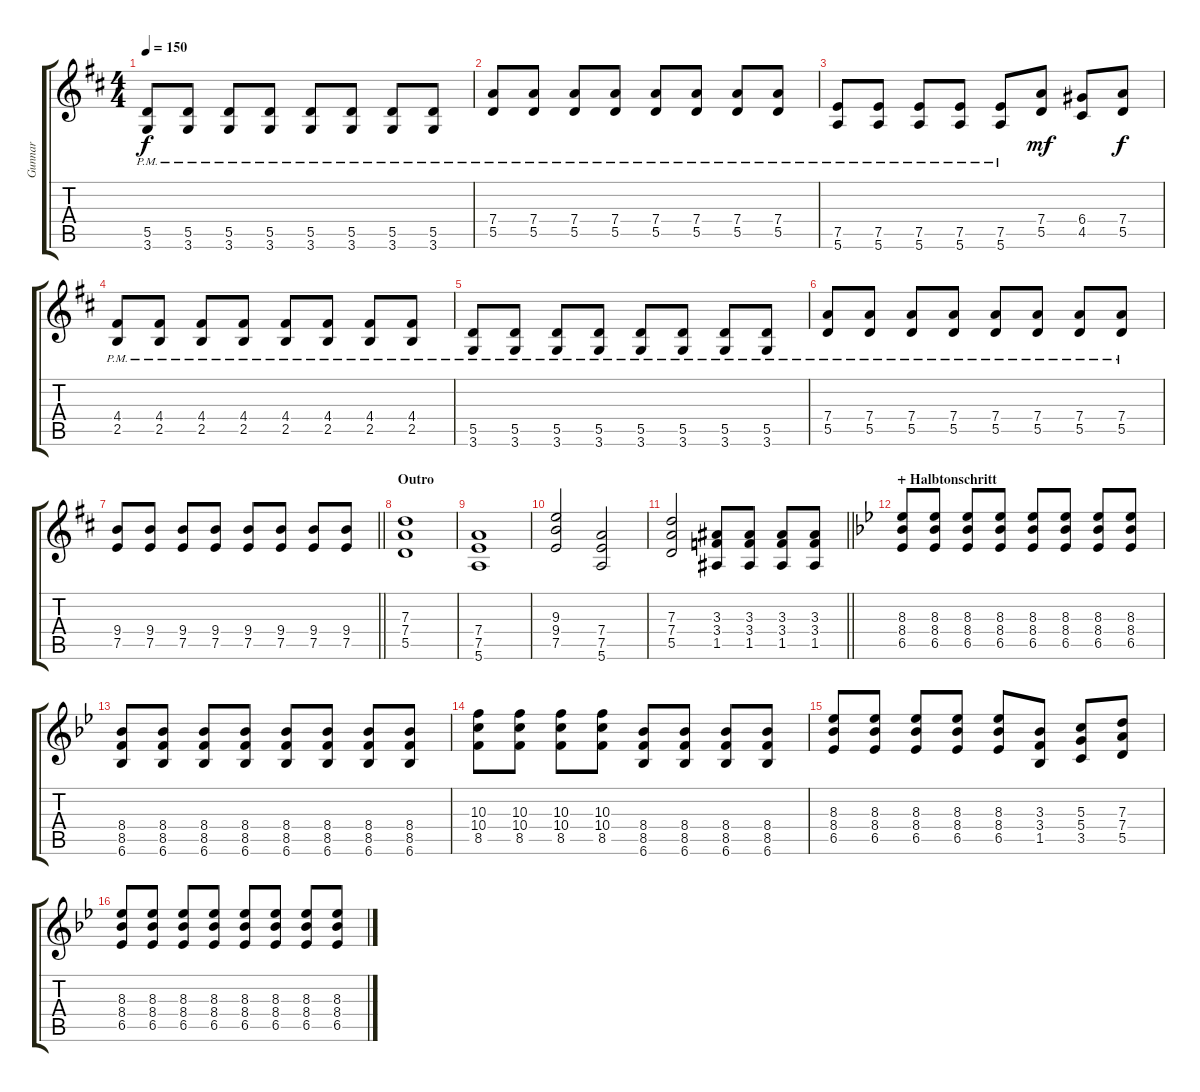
\track ("Gunnar" "Gunnar") {instrument distortionguitar}
\staff {score tabs}
\tuning (E4 B3 G3 D3 A2 E2) {hide}
\ts (4 4)
\tempo 150
\clef g2
\ks d
(5.5{pm} 3.6{pm}).8{dy f} (5.5{pm} 3.6{pm}).8 (5.5{pm} 3.6{pm}).8 (5.5{pm} 3.6{pm}).8 (5.5{pm} 3.6{pm}).8 (5.5{pm} 3.6{pm}).8 (5.5{pm} 3.6{pm}).8 (5.5{pm} 3.6{pm}).8 |
(7.4{pm} 5.5{pm}).8 (7.4{pm} 5.5{pm}).8 (7.4{pm} 5.5{pm}).8 (7.4{pm} 5.5{pm}).8 (7.4{pm} 5.5{pm}).8 (7.4{pm} 5.5{pm}).8 (7.4{pm} 5.5{pm}).8 (7.4{pm} 5.5{pm}).8 |
(7.5{pm} 5.6{pm}).8 (7.5{pm} 5.6{pm}).8 (7.5{pm} 5.6{pm}).8 (7.5{pm} 5.6{pm}).8 (7.5{pm} 5.6{pm}).8 (7.4 5.5).8{dy mf} (6.4 4.5).8 (7.4 5.5).8{dy f} |
(4.4{pm} 2.5{pm}).8 (4.4{pm} 2.5{pm}).8 (4.4{pm} 2.5{pm}).8 (4.4{pm} 2.5{pm}).8 (4.4{pm} 2.5{pm}).8 (4.4{pm} 2.5{pm}).8 (4.4{pm} 2.5{pm}).8 (4.4{pm} 2.5{pm}).8 |
(5.5{pm} 3.6{pm}).8 (5.5{pm} 3.6{pm}).8 (5.5{pm} 3.6{pm}).8 (5.5{pm} 3.6{pm}).8 (5.5{pm} 3.6{pm}).8 (5.5{pm} 3.6{pm}).8 (5.5{pm} 3.6{pm}).8 (5.5{pm} 3.6{pm}).8 |
(7.4{pm} 5.5{pm}).8 (7.4{pm} 5.5{pm}).8 (7.4{pm} 5.5{pm}).8 (7.4{pm} 5.5{pm}).8 (7.4{pm} 5.5{pm}).8 (7.4{pm} 5.5{pm}).8 (7.4{pm} 5.5{pm}).8 (7.4{pm} 5.5{pm}).8 |
\barLineRight lightlight
(9.4 7.5).8 (9.4 7.5).8 (9.4 7.5).8 (9.4 7.5).8 (9.4 7.5).8 (9.4 7.5).8 (9.4 7.5).8 (9.4 7.5).8 |
\section ("" "Outro")
(7.3 7.4 5.5).1 |
(7.4 7.5 5.6).1 |
(9.3 9.4 7.5).2 (7.4 7.5 5.6).2 |
\barLineRight lightlight
(7.3 7.4 5.5).2 (3.3 3.4 1.5).8 (3.3 3.4 1.5).8 (3.3 3.4 1.5).8 (3.3 3.4 1.5).8 |
\section ("" "+ Halbtonschritt")
\ks bb
(8.3 8.4 6.5).8 (8.3 8.4 6.5).8 (8.3 8.4 6.5).8 (8.3 8.4 6.5).8 (8.3 8.4 6.5).8 (8.3 8.4 6.5).8 (8.3 8.4 6.5).8 (8.3 8.4 6.5).8 |
(8.4 8.5 6.6).8 (8.4 8.5 6.6).8 (8.4 8.5 6.6).8 (8.4 8.5 6.6).8 (8.4 8.5 6.6).8 (8.4 8.5 6.6).8 (8.4 8.5 6.6).8 (8.4 8.5 6.6).8 |
(10.3 10.4 8.5).8 (10.3 10.4 8.5).8 (10.3 10.4 8.5).8 (10.3 10.4 8.5).8 (8.4 8.5 6.6).8 (8.4 8.5 6.6).8 (8.4 8.5 6.6).8 (8.4 8.5 6.6).8 |
(8.3 8.4 6.5).8 (8.3 8.4 6.5).8 (8.3 8.4 6.5).8 (8.3 8.4 6.5).8 (8.3 8.4 6.5).8 (3.3 3.4 1.5).8 (5.3 5.4 3.5).8 (7.3 7.4 5.5).8 |
(8.3 8.4 6.5).8 (8.3 8.4 6.5).8 (8.3 8.4 6.5).8 (8.3 8.4 6.5).8 (8.3 8.4 6.5).8 (8.3 8.4 6.5).8 (8.3 8.4 6.5).8 (8.3 8.4 6.5).8
